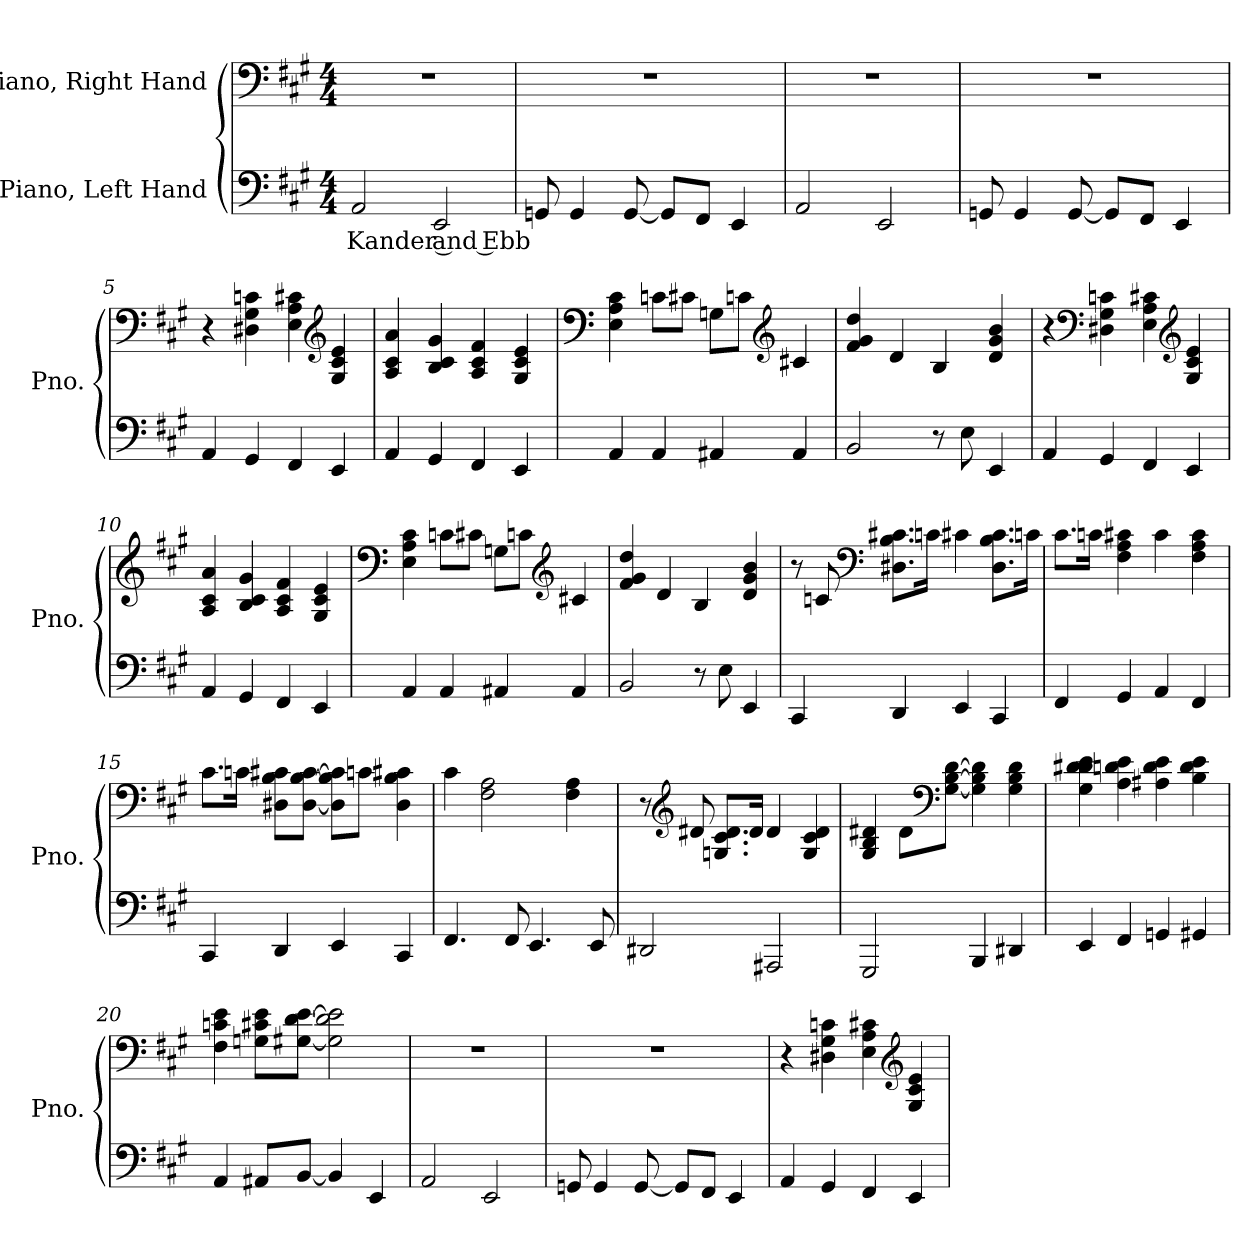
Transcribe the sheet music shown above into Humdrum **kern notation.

**kern	**text	**kern
*part2	*part2	*part1
*staff2	*staff2	*staff1
*I"Piano, Left Hand	*	*I"Piano, Right Hand
*I'Pno.	*	*I'Pno.
*clefF4	*	*clefF4
*k[f#c#g#]	*	*k[f#c#g#]
*M4/4	*	*M4/4
*MM120	*	*MM120
=1	=1	=1
!	!LO:LY:b	!
2AA/	Kander and Ebb	1r
2EE/	.	.
=2	=2	=2
8GGn/	.	1r
4GG/	.	.
[8GG/	.	.
8GG/L]	.	.
8FF#/J	.	.
4EE/	.	.
=3	=3	=3
2AA/	.	1r
2EE/	.	.
=4	=4	=4
8GGn/	.	1r
4GG/	.	.
[8GG/	.	.
8GG/L]	.	.
8FF#/J	.	.
4EE/	.	.
!!LO:LB:g=z
=5	=5	=5
4AA/	.	4r
4GG#/	.	4D#X\ 4G#\ 4cn\
4FF#/	.	4E\ 4A\ 4c#X\
*	*	*clefG2
4EE/	.	4G#/ 4c#/ 4e/
=6	=6	=6
4AA/	.	4A/ 4c#/ 4a/
4GG#/	.	4B/ 4c#/ 4g#/
4FF#/	.	4A/ 4c#/ 4f#/
4EE/	.	4G#/ 4c#/ 4e/
=7	=7	=7
*	*	*clefF4
4AA/	.	4E\ 4A\ 4c#\
4AA/	.	8cn\L
.	.	8c#X\J
4AA#X/	.	8Gn\L
.	.	8cn\J
*	*	*clefG2
4AA#/	.	4c#X/
=8	=8	=8
2BB/	.	4f#/ 4g#/ 4dd/
.	.	4d/
8r	.	4B/
8E\	.	.
4EE/	.	4d/ 4g#/ 4b/
!!LO:LB:g=z
=9	=9	=9
4AA/	.	4r
*	*	*clefF4
4GG#/	.	4D#X\ 4G#\ 4cn\
4FF#/	.	4E\ 4A\ 4c#X\
*	*	*clefG2
4EE/	.	4G#/ 4c#/ 4e/
=10	=10	=10
4AA/	.	4A/ 4c#/ 4a/
4GG#/	.	4B/ 4c#/ 4g#/
4FF#/	.	4A/ 4c#/ 4f#/
4EE/	.	4G#/ 4c#/ 4e/
=11	=11	=11
*	*	*clefF4
4AA/	.	4E\ 4A\ 4c#\
4AA/	.	8cn\L
.	.	8c#X\J
4AA#X/	.	8Gn\L
.	.	8cn\J
*	*	*clefG2
4AA#/	.	4c#X/
=12	=12	=12
2BB/	.	4f#/ 4g#/ 4dd/
.	.	4d/
8r	.	4B/
8E\	.	.
4EE/	.	4d/ 4g#/ 4b/
!!LO:LB:g=z
=13	=13	=13
4CC#/	.	8r
.	.	8cn/
*	*	*clefF4
4DD/	.	8.D#X\ 8.B\ 8.c#X\L
.	.	16cn\Jk
4EE/	.	4c#X\
4CC#/	.	8.D#\ 8.B\ 8.c#\L
.	.	16cn\Jk
=14	=14	=14
4FF#/	.	8.c#\L
.	.	16cn\Jk
4GG#/	.	4F#\ 4A\ 4c#X\
4AA/	.	4c#\
4FF#/	.	4F#\ 4A\ 4c#\
=15	=15	=15
4CC#/	.	8.c#\L
.	.	16cn\Jk
4DD/	.	8D#X\ 8B\ 8c#X\L
.	.	[8D#\ [8B\ [8c#\J
4EE/	.	8D#\] 8B\] 8c#\]L
.	.	8cn\J
4CC#/	.	4D#\ 4B\ 4c#X\
!!LO:LB:g=z
=16	=16	=16
4.FF#/	.	4c#\
.	.	2F#\ 2A\
8FF#/	.	.
4.EE/	.	.
.	.	4F#\ 4A\
8EE/	.	.
=17	=17	=17
2DD#X/	.	8r
*	*	*clefG2
.	.	8d#X/
.	.	8.Gn/ 8.c#/ 8.d#/L
.	.	16d#/Jk
2AAA#X/	.	4d#/
.	.	4G/ 4c#/ 4d#/
=18	=18	=18
2GGG#/	.	4G#/ 4B/ 4d#X/
.	.	8d#\L
*	*	*clefF4
.	.	[8G#\ [8B\ [8d#\J
4BBB/	.	4G#\] 4B\] 4d#\]
4DD#X/	.	4G#\ 4B\ 4d#\
=19	=19	=19
4EE/	.	4G#\ 4d\ 4d#X\ 4e\
4FF#/	.	4A\ 4dn\ 4e\
4GGn/	.	4A#X\ 4d\ 4e\
4GG#X/	.	4B\ 4d\ 4e\
!!LO:LB:g=z
=20	=20	=20
4AA/	.	4F#\ 4cn\ 4e\
8AA#X/L	.	8Gn\ 8c#X\ 8e\L
[8BB/J	.	[8G#X\ [8d\ [8e\J
4BB/]	.	2G#\] 2d\] 2e\]
4EE/	.	.
=21	=21	=21
2AA/	.	1r
2EE/	.	.
=22	=22	=22
8GGn/	.	1r
4GG/	.	.
[8GG/	.	.
8GG/L]	.	.
8FF#/J	.	.
4EE/	.	.
=23	=23	=23
4AA/	.	4r
4GG#/	.	4D#X\ 4G#\ 4cn\
4FF#/	.	4E\ 4A\ 4c#X\
*	*	*clefG2
4EE/	.	4G#/ 4c#/ 4e/
=	=	=
*-	*-	*-
